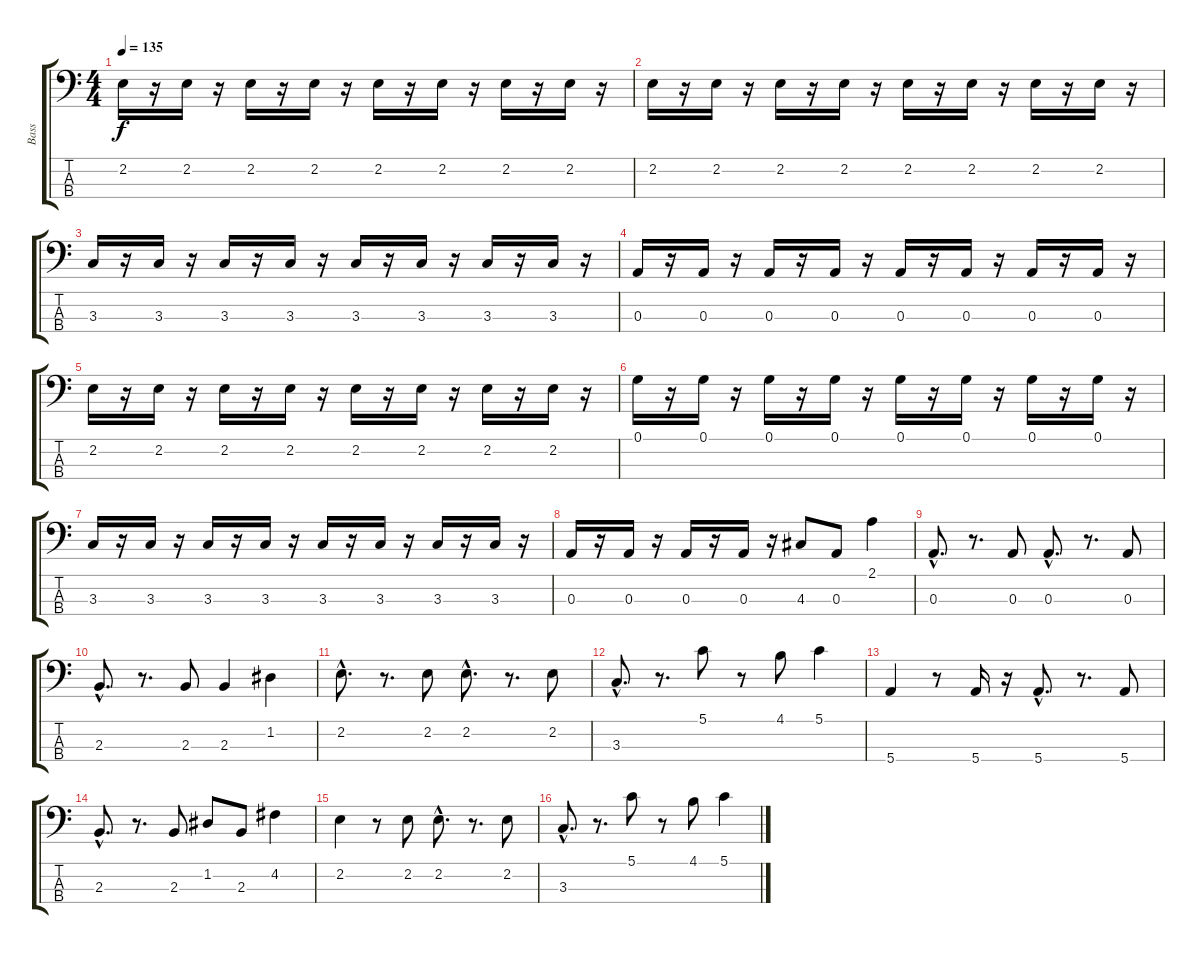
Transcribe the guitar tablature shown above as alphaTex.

\track ("Bass" "Bass") {instrument fretlessbass}
\staff {score tabs}
\tuning (G2 D2 A1 E1) {hide}
\ts (4 4)
\tempo 135
\clef f4
\ks c
2.2.16{dy f} r.16 2.2.16 r.16 2.2.16 r.16 2.2.16 r.16 2.2.16 r.16 2.2.16 r.16 2.2.16 r.16 2.2.16 r.16 |
2.2.16 r.16 2.2.16 r.16 2.2.16 r.16 2.2.16 r.16 2.2.16 r.16 2.2.16 r.16 2.2.16 r.16 2.2.16 r.16 |
3.3.16 r.16 3.3.16 r.16 3.3.16 r.16 3.3.16 r.16 3.3.16 r.16 3.3.16 r.16 3.3.16 r.16 3.3.16 r.16 |
0.3.16 r.16 0.3.16 r.16 0.3.16 r.16 0.3.16 r.16 0.3.16 r.16 0.3.16 r.16 0.3.16 r.16 0.3.16 r.16 |
2.2.16 r.16 2.2.16 r.16 2.2.16 r.16 2.2.16 r.16 2.2.16 r.16 2.2.16 r.16 2.2.16 r.16 2.2.16 r.16 |
0.1.16 r.16 0.1.16 r.16 0.1.16 r.16 0.1.16 r.16 0.1.16 r.16 0.1.16 r.16 0.1.16 r.16 0.1.16 r.16 |
3.3.16 r.16 3.3.16 r.16 3.3.16 r.16 3.3.16 r.16 3.3.16 r.16 3.3.16 r.16 3.3.16 r.16 3.3.16 r.16 |
0.3.16 r.16 0.3.16 r.16 0.3.16 r.16 0.3.16 r.16 4.3.8 0.3.8 2.1.4 |
0.3{hac}.8{d} r.8{d} 0.3.8 0.3{hac}.8{d} r.8{d} 0.3.8 |
2.3{hac}.8{d} r.8{d} 2.3.8 2.3.4 1.2.4 |
2.2{hac}.8{d} r.8{d} 2.2.8 2.2{hac}.8{d} r.8{d} 2.2.8 |
3.3{hac}.8{d} r.8{d} 5.1.8 r.8 4.1.8 5.1.4 |
5.4.4 r.8 5.4.16 r.16 5.4{hac}.8{d} r.8{d} 5.4.8 |
2.3{hac}.8{d} r.8{d} 2.3.8 1.2.8 2.3.8 4.2.4 |
2.2.4 r.8 2.2.8 2.2{hac}.8{d} r.8{d} 2.2.8 |
3.3{hac}.8{d} r.8{d} 5.1.8 r.8 4.1.8 5.1.4
